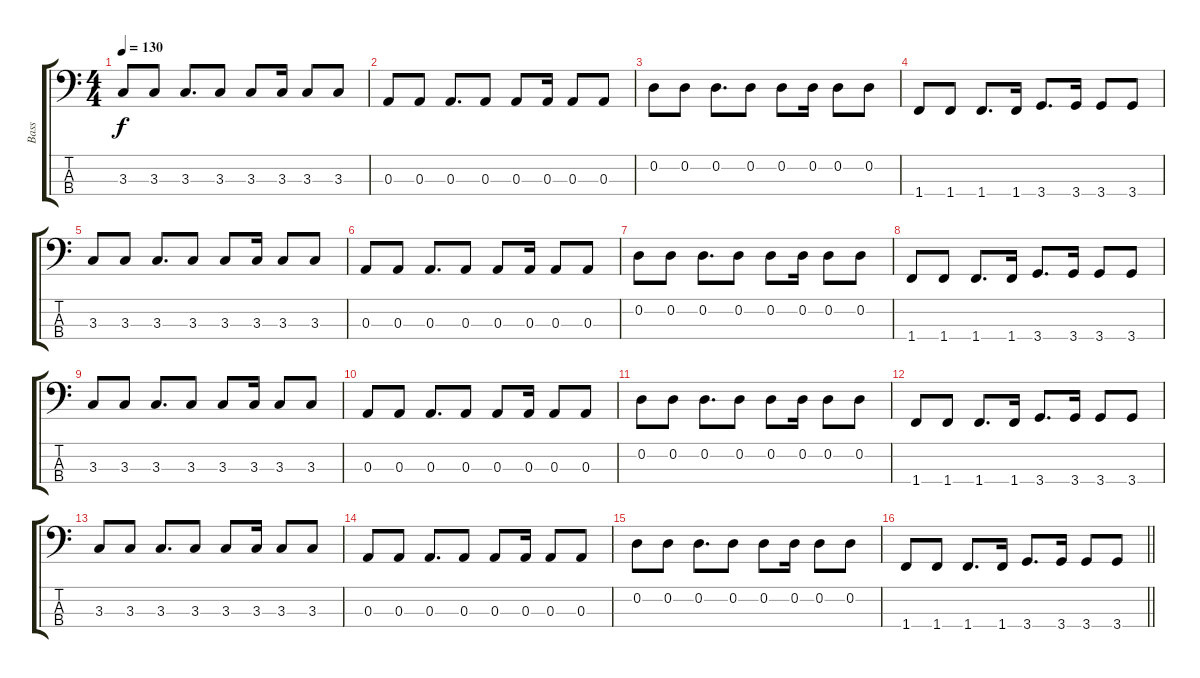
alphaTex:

\track ("Bass" "Bass") {instrument synthbass1}
\staff {score tabs}
\tuning (G2 D2 A1 E1) {hide}
\ts (4 4)
\tempo 130
\clef f4
\ks c
3.3.8{dy f} 3.3.8 3.3.8{d} 3.3.8 3.3.8 3.3.16 3.3.8 3.3.8 |
0.3.8 0.3.8 0.3.8{d} 0.3.8 0.3.8 0.3.16 0.3.8 0.3.8 |
0.2.8 0.2.8 0.2.8{d} 0.2.8 0.2.8 0.2.16 0.2.8 0.2.8 |
1.4.8 1.4.8 1.4.8{d} 1.4.16 3.4.8{d} 3.4.16 3.4.8 3.4.8 |
3.3.8 3.3.8 3.3.8{d} 3.3.8 3.3.8 3.3.16 3.3.8 3.3.8 |
0.3.8 0.3.8 0.3.8{d} 0.3.8 0.3.8 0.3.16 0.3.8 0.3.8 |
0.2.8 0.2.8 0.2.8{d} 0.2.8 0.2.8 0.2.16 0.2.8 0.2.8 |
1.4.8 1.4.8 1.4.8{d} 1.4.16 3.4.8{d} 3.4.16 3.4.8 3.4.8 |
3.3.8 3.3.8 3.3.8{d} 3.3.8 3.3.8 3.3.16 3.3.8 3.3.8 |
0.3.8 0.3.8 0.3.8{d} 0.3.8 0.3.8 0.3.16 0.3.8 0.3.8 |
0.2.8 0.2.8 0.2.8{d} 0.2.8 0.2.8 0.2.16 0.2.8 0.2.8 |
1.4.8 1.4.8 1.4.8{d} 1.4.16 3.4.8{d} 3.4.16 3.4.8 3.4.8 |
3.3.8 3.3.8 3.3.8{d} 3.3.8 3.3.8 3.3.16 3.3.8 3.3.8 |
0.3.8 0.3.8 0.3.8{d} 0.3.8 0.3.8 0.3.16 0.3.8 0.3.8 |
0.2.8 0.2.8 0.2.8{d} 0.2.8 0.2.8 0.2.16 0.2.8 0.2.8 |
\barLineRight lightlight
1.4.8 1.4.8 1.4.8{d} 1.4.16 3.4.8{d} 3.4.16 3.4.8 3.4.8
